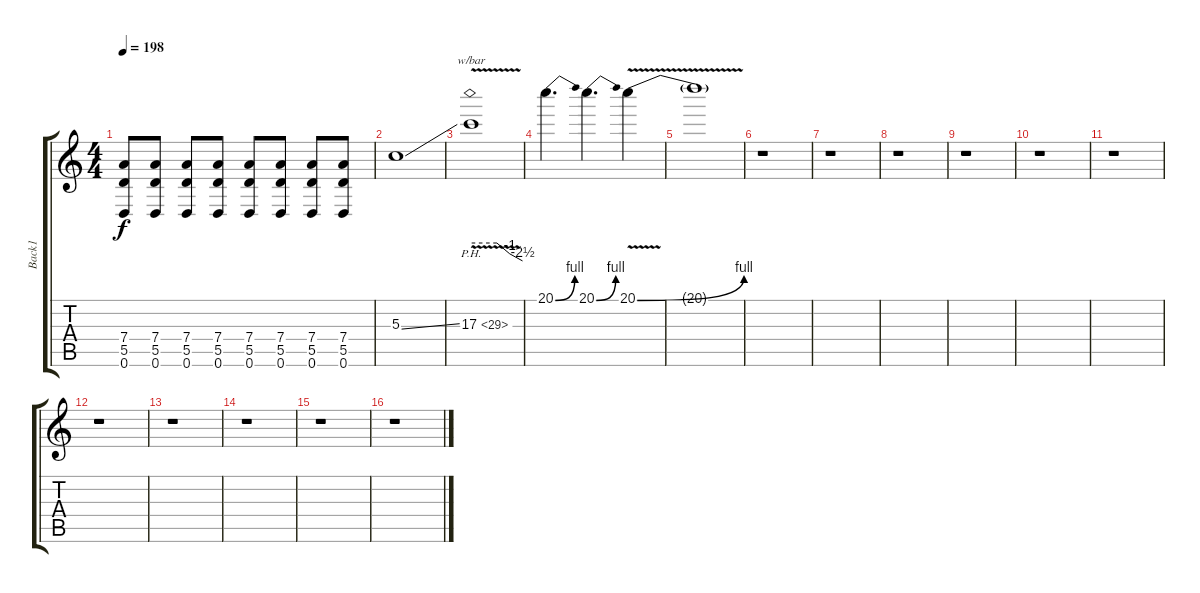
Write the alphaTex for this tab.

\track ("Back1" "Back1") {instrument overdrivenguitar}
\staff {score tabs}
\tuning (E4 B3 G3 D3 A2 D2) {hide}
\ts (4 4)
\tempo 198
\clef g2
\ks c
(7.4 5.5 0.6).8{dy f} (7.4 5.5 0.6).8 (7.4 5.5 0.6).8 (7.4 5.5 0.6).8 (7.4 5.5 0.6).8 (7.4 5.5 0.6).8 (7.4 5.5 0.6).8 (7.4 5.5 0.6).8 |
5.3{ss}.1 |
17.3{ph 12 v}.1{tbe (custom default 0 0 30 0 45 -4 60 -10)} |
20.1{be (bend 0 0 60 4)}.4{d} 20.1{be (bend 0 0 60 4)}.4{d} 20.1{be (bend 0 0 60 4) v}.4 |
20.1{t}.1 |
r.1 |
r.1 |
r.1 |
r.1 |
r.1 |
r.1 |
r.1 |
r.1 |
r.1 |
r.1 |
r.1
